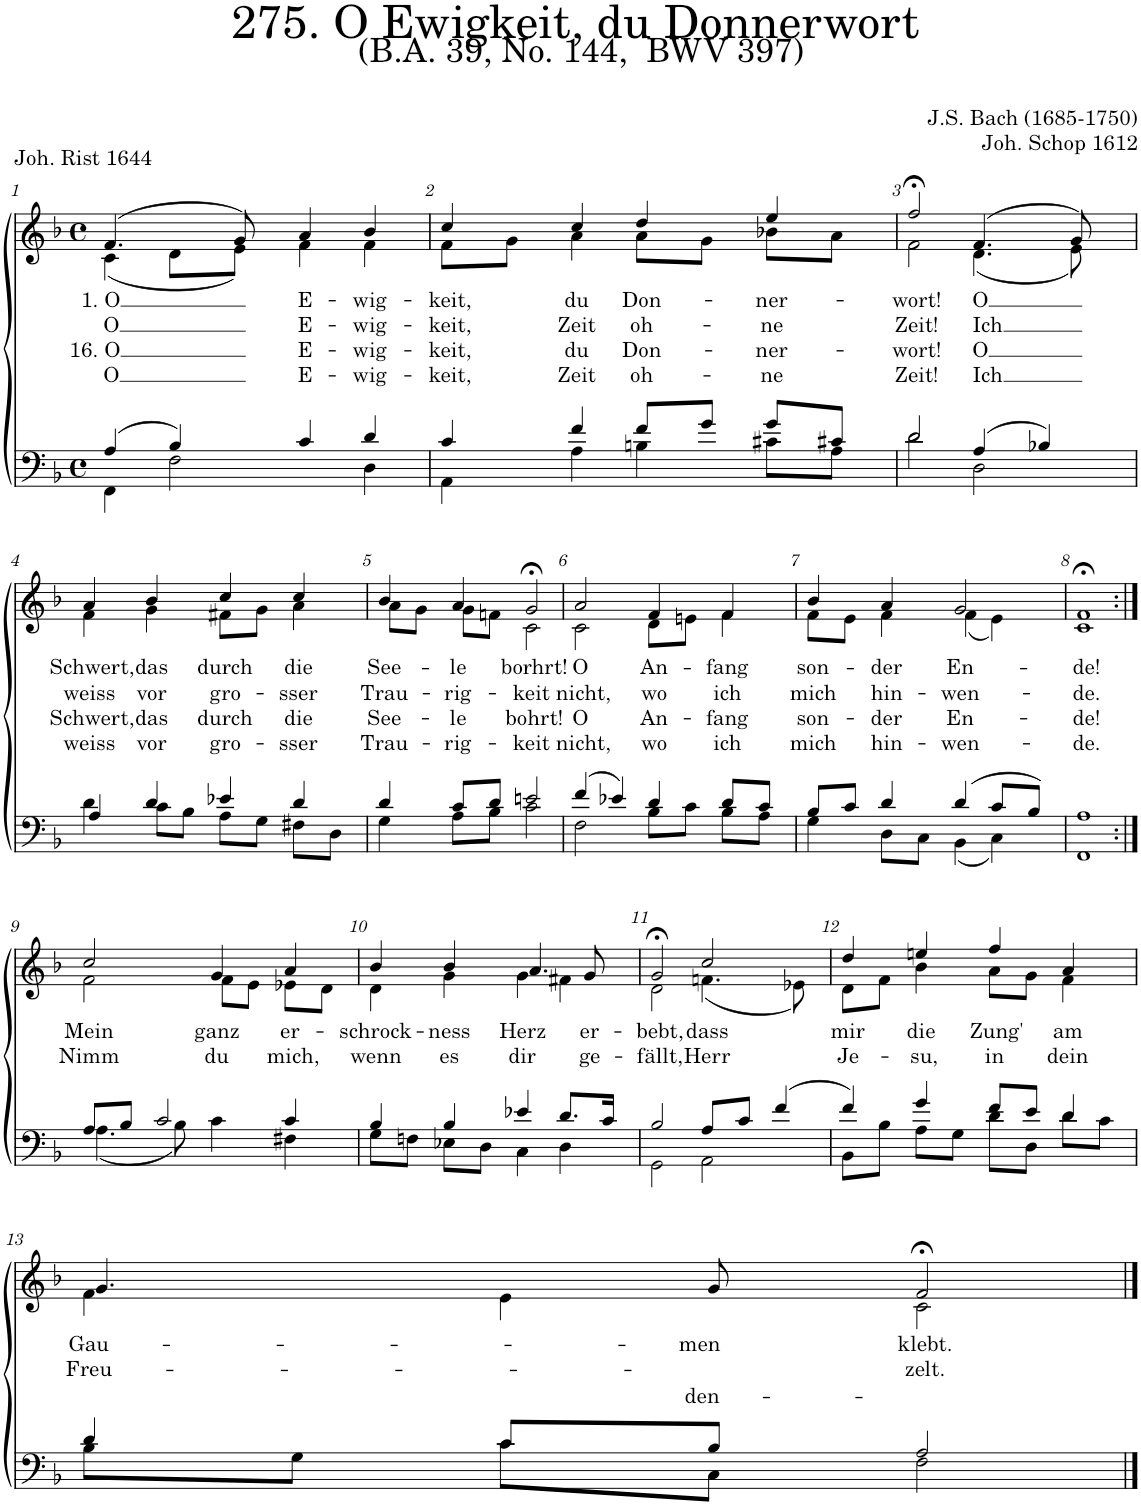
**kern	**kern	**text	**text	**text	**text
*part2	*part1	*part1	*part1	*part1	*part1
*staff2	*staff1	*staff1	*staff1	*staff1	*staff1
*I"Tenor/Bass	*I"Soprano/Alto	*	*	*	*
*clefF4	*clefG2	*	*	*	*
*k[b-]	*k[b-]	*	*	*	*
*M4/4	*M4/4	*	*	*	*
*met(c)	*met(c)	*	*	*	*
=1	=1	=1	=1	=1	=1
*^	*	*	*	*	*
!	!	!	!LO:LY:b	!LO:LY:b	!LO:LY:b	!LO:LY:b
*	*	*^	*	*	*	*
(4A/	4FF\	(4.f/	(4c\	1. O	O	16. O	O
4B-/)	2F\	.	8d\L	.	.	.	.
.	.	8g/)	8e\J)	.	.	.	.
!	!	!	!	!LO:LY:b	!LO:LY:b	!LO:LY:b	!LO:LY:b
4c/	.	4a/	4f\	E-	E-	E-	E-
!	!	!	!	!LO:LY:b	!LO:LY:b	!LO:LY:b	!LO:LY:b
4d/	4D\	4b-/	4f\	-wig-	-wig-	-wig-	-wig-
=2	=2	=2	=2	=2	=2	=2	=2
!	!	!	!	!LO:LY:b	!LO:LY:b	!LO:LY:b	!LO:LY:b
4c/	4AA\	4cc/	8f\L	-keit,	-keit,	-keit,	-keit,
.	.	.	8g\J	.	.	.	.
!	!	!	!	!LO:LY:b	!LO:LY:b	!LO:LY:b	!LO:LY:b
4f/	4A\	4cc/	4a\	du	Zeit	du	Zeit
!	!	!	!	!LO:LY:b	!LO:LY:b	!LO:LY:b	!LO:LY:b
8f/L	4Bn\	4dd/	8a\L	Don-	oh-	Don-	oh-
8g/J	.	.	8g\J	.	.	.	.
!	!	!	!	!LO:LY:b	!LO:LY:b	!LO:LY:b	!LO:LY:b
8g/L	8c#X\L	4ee/	8b-X\L	-ner-	-ne	-ner-	-ne
8c#X/J	8A\J	.	8a\J	.	.	.	.
=3	=3	=3	=3	=3	=3	=3	=3
!	!	!	!	!LO:LY:b	!LO:LY:b	!LO:LY:b	!LO:LY:b
2d/	2d\	2ff;<,/	2f\	-wort!	Zeit!	-wort!	Zeit!
!	!	!	!	!LO:LY:b	!LO:LY:b	!LO:LY:b	!LO:LY:b
(4A/	2D\	(4.f/	(4.d\	O	Ich	O	Ich
4B-X/)	.	.	.	.	.	.	.
.	.	8g/)	8e\)	.	.	.	.
!!LO:LB:g=z	!!
=4	=4	=4	=4	=4	=4	=4	=4
!	!	!	!	!LO:LY:b	!LO:LY:b	!LO:LY:b	!LO:LY:b
4A/	4d\	4a/	4f\	Schwert,	weiss	Schwert,	weiss
!	!	!	!	!LO:LY:b	!LO:LY:b	!LO:LY:b	!LO:LY:b
4d/	8c\L	4b-/	4g\	das	vor	das	vor
.	8B-\J	.	.	.	.	.	.
!	!	!	!	!LO:LY:b	!LO:LY:b	!LO:LY:b	!LO:LY:b
4e-X/	8A\L	4cc/	8f#X\L	durch	gro-	durch	gro-
.	8G\J	.	8g\J	.	.	.	.
!	!	!	!	!LO:LY:b	!LO:LY:b	!LO:LY:b	!LO:LY:b
4d/	8F#X\L	4cc/	4a\	die	-sser	die	-sser
.	8D\J	.	.	.	.	.	.
=5	=5	=5	=5	=5	=5	=5	=5
!	!	!	!	!LO:LY:b	!LO:LY:b	!LO:LY:b	!LO:LY:b
4d/	4G\	4b-/	8a\L	See-	Trau-	See-	Trau-
.	.	.	8g\J	.	.	.	.
!	!	!	!	!LO:LY:b	!LO:LY:b	!LO:LY:b	!LO:LY:b
8c/L	8A\L	4a/	8g\L	-le	-rig-	-le	-rig-
8d/J	8B-\J	.	8fn\J	.	.	.	.
!	!	!	!	!LO:LY:b	!LO:LY:b	!LO:LY:b	!LO:LY:b
2en/	2c\	2g;<,/	2c\	borhrt!	-keit	bohrt!	-keit
=6	=6	=6	=6	=6	=6	=6	=6
!	!	!	!	!LO:LY:b	!LO:LY:b	!LO:LY:b	!LO:LY:b
(4f/	2F\	2a/	2c\	O	nicht,	O	nicht,
4e-X/)	.	.	.	.	.	.	.
!	!	!	!	!LO:LY:b	!LO:LY:b	!LO:LY:b	!LO:LY:b
4d/	8B-\L	4f/	8d\L	An-	wo	An-	wo
.	8c\J	.	8en\J	.	.	.	.
!	!	!	!	!LO:LY:b	!LO:LY:b	!LO:LY:b	!LO:LY:b
8d/L	8B-\L	4f/	4f\	-fang	ich	-fang	ich
8c/J	8A\J	.	.	.	.	.	.
=7	=7	=7	=7	=7	=7	=7	=7
!	!	!	!	!LO:LY:b	!LO:LY:b	!LO:LY:b	!LO:LY:b
8B-/L	4G\	4b-/	8f\L	son-	mich	son-	mich
8c/J	.	.	8e\J	.	.	.	.
!	!	!	!	!LO:LY:b	!LO:LY:b	!LO:LY:b	!LO:LY:b
4d/	8D\L	4a/	4f\	-der	hin-	-der	hin-
.	8C\J	.	.	.	.	.	.
!	!	!	!	!LO:LY:b	!LO:LY:b	!LO:LY:b	!LO:LY:b
(4d/	(4BB-\	2g/	(4f\	En-	-wen-	En-	-wen-
8c/L	4C\)	.	4e\)	.	.	.	.
8B-/J)	.	.	.	.	.	.	.
=8	=8	=8	=8	=8	=8	=8	=8
!	!	!	!	!LO:LY:b	!LO:LY:b	!LO:LY:b	!LO:LY:b
1A	1FF	1f;<,	1c	-de!	-de.	-de!	-de.
!!LO:LB:g=z	!!
=9:|!	=9:|!	=9:|!	=9:|!	=9:|!	=9:|!	=9:|!	=9:|!
!	!	!	!	!LO:LY:b	!LO:LY:b	!	!
8A/L	(4.A\	2cc/	2f\	Mein	Nimm	.	.
8B-/J	.	.	.	.	.	.	.
2c/	.	.	.	.	.	.	.
.	8B-\)	.	.	.	.	.	.
!	!	!	!	!LO:LY:b	!LO:LY:b	!	!
.	4c\	4g/	8f\L	ganz	du	.	.
.	.	.	8e\J	.	.	.	.
!	!	!	!	!LO:LY:b	!LO:LY:b	!	!
4c/	4F#X\	4a/	8e-X\L	er-	mich,	.	.
.	.	.	8d\J	.	.	.	.
=10	=10	=10	=10	=10	=10	=10	=10
!	!	!	!	!LO:LY:b	!LO:LY:b	!	!
4B-/	8G\L	4b-/	4d\	-schrock-	wenn	.	.
.	8Fn\J	.	.	.	.	.	.
!	!	!	!	!LO:LY:b	!LO:LY:b	!	!
4B-/	8E-X\L	4b-/	4g\	-ness	es	.	.
.	8D\J	.	.	.	.	.	.
!	!	!	!	!LO:LY:b	!LO:LY:b	!	!
4e-X/	4C\	4.a/	4g\	Herz	dir	.	.
8.d/L	4D\	.	4f#X\	.	.	.	.
!	!	!	!	!LO:LY:b	!LO:LY:b	!	!
.	.	8g/	.	er-	ge-	.	.
16c/Jk	.	.	.	.	.	.	.
=11	=11	=11	=11	=11	=11	=11	=11
!	!	!	!	!LO:LY:b	!LO:LY:b	!	!
2B-/	2GG\	2g;<,/	2d\	-bebt,	-fällt,	.	.
!	!	!	!	!LO:LY:b	!LO:LY:b	!	!
8A/L	2AA\	2cc/	(4.fn\	dass	Herr	.	.
8c/J	.	.	.	.	.	.	.
(4f/	.	.	.	.	.	.	.
.	.	.	8e-X\)	.	.	.	.
=12	=12	=12	=12	=12	=12	=12	=12
!	!	!	!	!LO:LY:b	!LO:LY:b	!	!
4f/)	8BB-\L	4dd/	8d\L	mir	Je-	.	.
.	8B-\J	.	8f\J	.	.	.	.
!	!	!	!	!LO:LY:b	!LO:LY:b	!	!
4g/	8A\L	4een/	4b-\	die	-su,	.	.
.	8G\J	.	.	.	.	.	.
!	!	!	!	!LO:LY:b	!LO:LY:b	!	!
8f/L	8d\L	4ff/	8a\L	Zung'	in	.	.
8e/J	8D\J	.	8g\J	.	.	.	.
!	!	!	!	!LO:LY:b	!LO:LY:b	!	!
4d/	8d\L	4a/	4f\	am	dein	.	.
.	8c\J	.	.	.	.	.	.
!!LO:LB:g=z	!!
=13	=13	=13	=13	=13	=13	=13	=13
!	!	!	!	!LO:LY:b	!LO:LY:b	!	!
4d/	8B-\L	4.g/	4f\	Gau-	Freu-	.	.
.	8G\J	.	.	.	.	.	.
8c/L	8c\L	.	4e\	.	.	.	.
!	!	!	!	!LO:LY:b	!LO:LY:b	!	!
8B-/J	8C\J	8g/	.	-men	-den-	.	.
!	!	!	!	!LO:LY:b	!LO:LY:b	!	!
2A/	2F\	2f;</	2c\	klebt.	-zelt.	.	.
*v	*v	*	*	*	*	*	*
*	*v	*v	*	*	*	*
==	==	==	==	==	==
*-	*-	*-	*-	*-	*-
